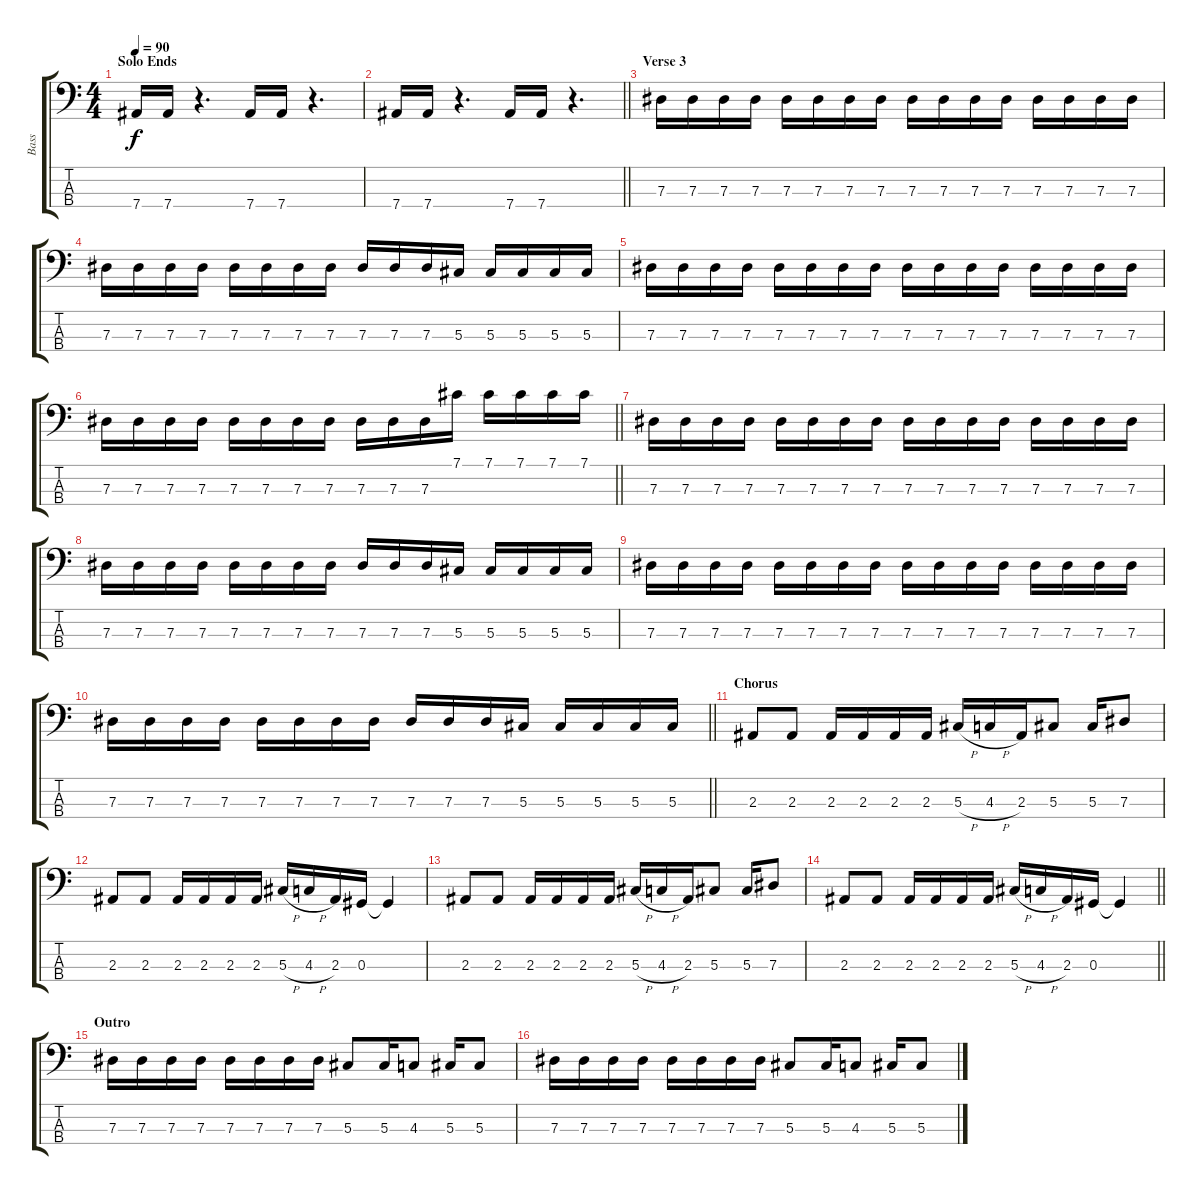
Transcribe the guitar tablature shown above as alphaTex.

\track ("Bass" "Bass") {instrument electricbassfinger}
\staff {score tabs}
\tuning (Gb2 Db2 Ab1 Eb1) {hide}
\ts (4 4)
\section ("" "Solo Ends")
\tempo 90
\clef f4
\ks c
7.4.16{dy f} 7.4.16 r.4{d} 7.4.16 7.4.16 r.4{d} |
\barLineRight lightlight
7.4.16 7.4.16 r.4{d} 7.4.16 7.4.16 r.4{d} |
\section ("" "Verse 3")
7.3.16 7.3.16 7.3.16 7.3.16 7.3.16 7.3.16 7.3.16 7.3.16 7.3.16 7.3.16 7.3.16 7.3.16 7.3.16 7.3.16 7.3.16 7.3.16 |
7.3.16 7.3.16 7.3.16 7.3.16 7.3.16 7.3.16 7.3.16 7.3.16 7.3.16 7.3.16 7.3.16 5.3.16 5.3.16 5.3.16 5.3.16 5.3.16 |
7.3.16 7.3.16 7.3.16 7.3.16 7.3.16 7.3.16 7.3.16 7.3.16 7.3.16 7.3.16 7.3.16 7.3.16 7.3.16 7.3.16 7.3.16 7.3.16 |
\barLineRight lightlight
7.3.16 7.3.16 7.3.16 7.3.16 7.3.16 7.3.16 7.3.16 7.3.16 7.3.16 7.3.16 7.3.16 7.1.16 7.1.16 7.1.16 7.1.16 7.1.16 |
7.3.16 7.3.16 7.3.16 7.3.16 7.3.16 7.3.16 7.3.16 7.3.16 7.3.16 7.3.16 7.3.16 7.3.16 7.3.16 7.3.16 7.3.16 7.3.16 |
7.3.16 7.3.16 7.3.16 7.3.16 7.3.16 7.3.16 7.3.16 7.3.16 7.3.16 7.3.16 7.3.16 5.3.16 5.3.16 5.3.16 5.3.16 5.3.16 |
7.3.16 7.3.16 7.3.16 7.3.16 7.3.16 7.3.16 7.3.16 7.3.16 7.3.16 7.3.16 7.3.16 7.3.16 7.3.16 7.3.16 7.3.16 7.3.16 |
\barLineRight lightlight
7.3.16 7.3.16 7.3.16 7.3.16 7.3.16 7.3.16 7.3.16 7.3.16 7.3.16 7.3.16 7.3.16 5.3.16 5.3.16 5.3.16 5.3.16 5.3.16 |
\section ("" "Chorus")
2.3.8 2.3.8 2.3.16 2.3.16 2.3.16 2.3.16 5.3{h}.16 4.3{h}.16 2.3.16 5.3.8 5.3.16 7.3.8 |
2.3.8 2.3.8 2.3.16 2.3.16 2.3.16 2.3.16 5.3{h}.16 4.3{h}.16 2.3.16 0.3.16 0.3{t}.4 |
2.3.8 2.3.8 2.3.16 2.3.16 2.3.16 2.3.16 5.3{h}.16 4.3{h}.16 2.3.16 5.3.8 5.3.16 7.3.8 |
\barLineRight lightlight
2.3.8 2.3.8 2.3.16 2.3.16 2.3.16 2.3.16 5.3{h}.16 4.3{h}.16 2.3.16 0.3.16 0.3{t}.4 |
\section ("" "Outro")
7.3.16 7.3.16 7.3.16 7.3.16 7.3.16 7.3.16 7.3.16 7.3.16 5.3.8 5.3.16 4.3.8 5.3.16 5.3.8 |
7.3.16 7.3.16 7.3.16 7.3.16 7.3.16 7.3.16 7.3.16 7.3.16 5.3.8 5.3.16 4.3.8 5.3.16 5.3.8
